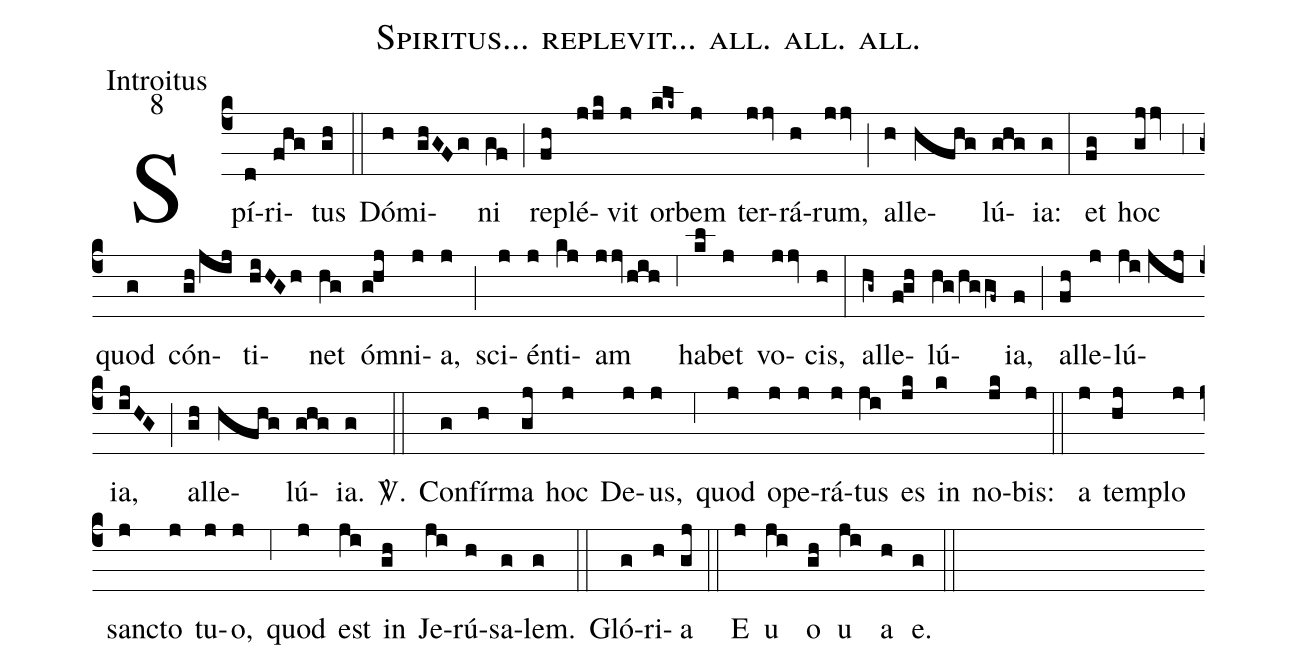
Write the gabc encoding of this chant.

name:Spiritus... replevit... all. all. all.;
office-part:Introitus;
mode:8;
%%
(c4) Spí(d)ri(fhg)tus(gh) (::) Dó(h)mi(ghGFg)ni(gf) (;) re(fh)plé(jjk)vit(j) or(klk~)bem(j) ter(jjv)rá(h)rum,(jjv) (;) al(h)le(hfhg)lú(ghg)ia:(g) (:) et(fg) hoc(gjjv) (;3) quod(g) cón(gh/jij)ti(hiHGh)net(hg) ó(g!hj)mni(j)a,(j) (;) sci(j)én(j)ti(kj)am(jjv/hih) (;6) ha(kl)bet(j) vo(jjv)cis,(h) (:) al(hg~)le(f!gh)lú(hg/hggf~)ia,(f) (;) al(fh)le(j)lú(ji//jhj)ia,(ijHG) (;) al(gh)le(hfhg)lú(ghg)ia.(g) <sp>V/</sp>.(::) Con(g)fír(h)ma(gj) hoc(j) De(j)us,(j) (;6) quod(j) o(j)pe(j)rá(j)tus(ji) es(jk) in(k) no(jk)bis:(j) (::) a(j) tem(hj)plo(j) san(j)cto(j) tu(j)o,(j) (;6) quod(j) est(ji) in(gh) Je(ji)rú(h)sa(g)lem.(g) (::) Gló(g)ri(h)a(gj) (::) E(j) u(ji) o(gh) u(ji) a(h) e.(g) (::)
